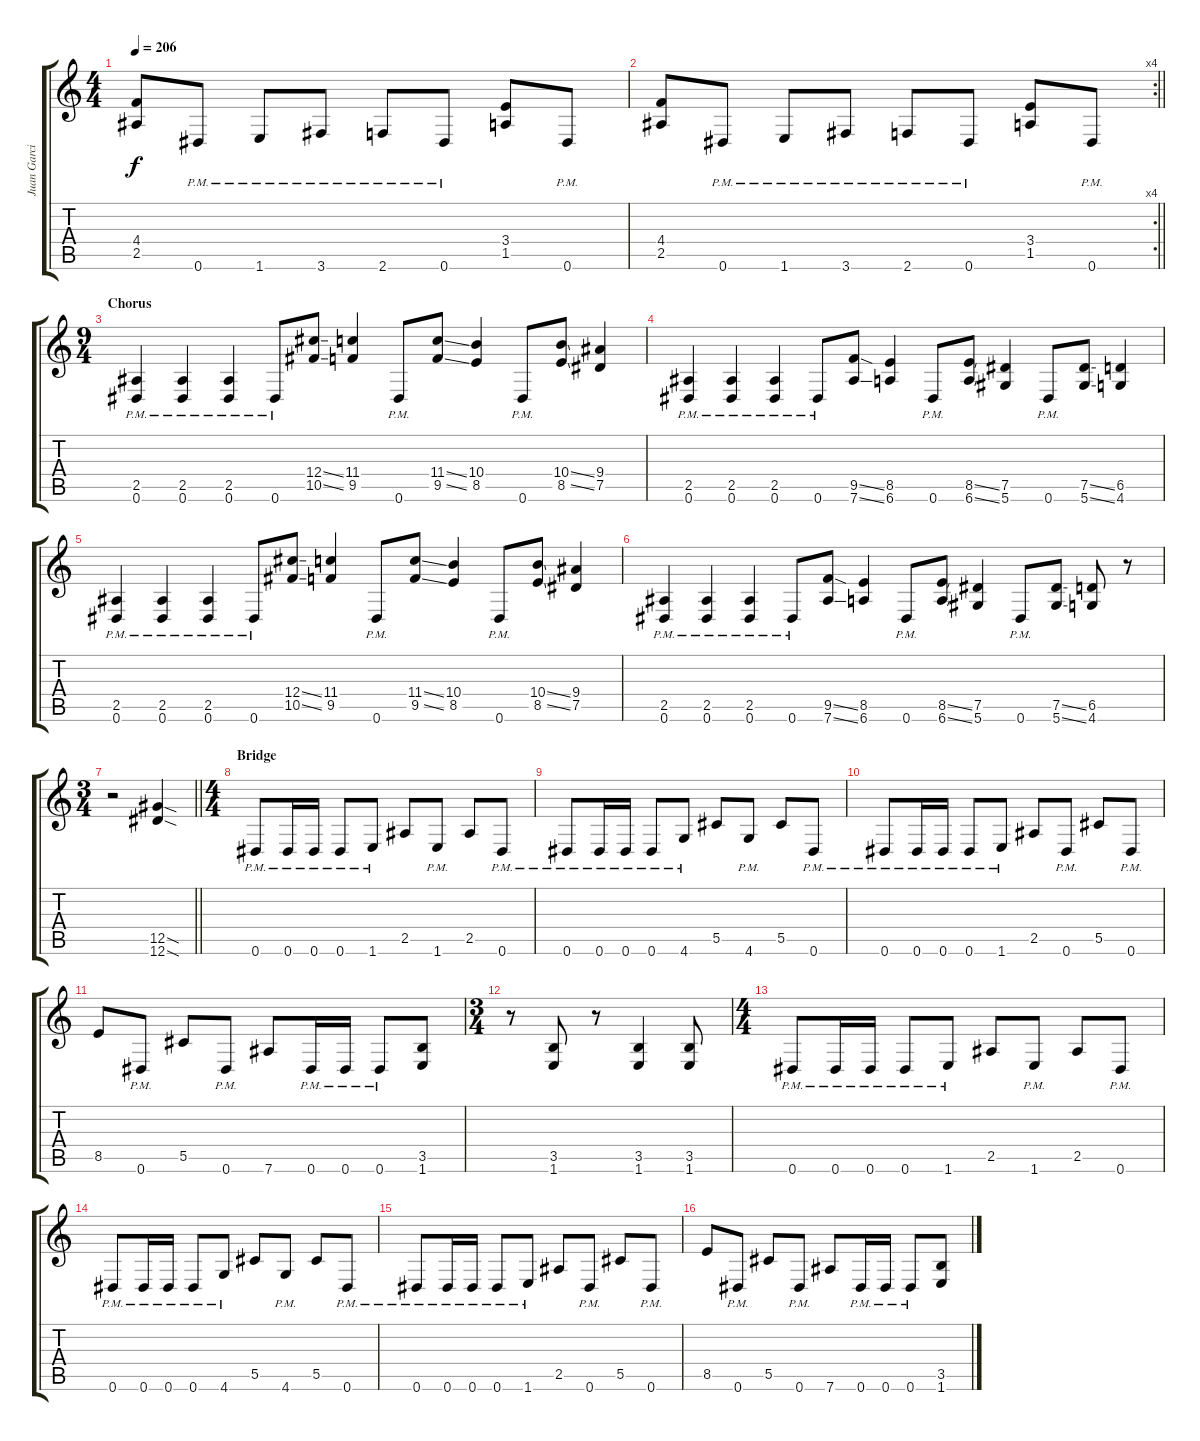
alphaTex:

\track ("Juan Garcia" "Juan Garci") {instrument distortionguitar}
\staff {score tabs}
\tuning (Eb4 Bb3 Gb3 Db3 Ab2 Eb2) {hide}
\ts (4 4)
\tempo 206
\clef g2
\ks c
(4.4 2.5).8{dy f} 0.6{pm}.8 1.6{pm}.8 3.6{pm}.8 2.6{pm}.8 0.6{pm}.8 (3.4 1.5).8 0.6{pm}.8 |
\rc 4
\barLineRight lightlight
(4.4 2.5).8 0.6{pm}.8 1.6{pm}.8 3.6{pm}.8 2.6{pm}.8 0.6{pm}.8 (3.4 1.5).8 0.6{pm}.8 |
\ts (9 4)
\section ("" "Chorus")
(2.5{pm} 0.6{pm}).4 (2.5{pm} 0.6{pm}).4 (2.5{pm} 0.6{pm}).4 0.6{pm}.8 (12.4{ss} 10.5{ss}).8 (11.4 9.5).4 0.6{pm}.8 (11.4{ss} 9.5{ss}).8 (10.4 8.5).4 0.6{pm}.8 (10.4{ss} 8.5{ss}).8 (9.4 7.5).4 |
(2.5{pm} 0.6{pm}).4 (2.5{pm} 0.6{pm}).4 (2.5{pm} 0.6{pm}).4 0.6{pm}.8 (9.5{ss} 7.6{ss}).8 (8.5 6.6).4 0.6{pm}.8 (8.5{ss} 6.6{ss}).8 (7.5 5.6).4 0.6{pm}.8 (7.5{ss} 5.6{ss}).8 (6.5 4.6).4 |
(2.5{pm} 0.6{pm}).4 (2.5{pm} 0.6{pm}).4 (2.5{pm} 0.6{pm}).4 0.6{pm}.8 (12.4{ss} 10.5{ss}).8 (11.4 9.5).4 0.6{pm}.8 (11.4{ss} 9.5{ss}).8 (10.4 8.5).4 0.6{pm}.8 (10.4{ss} 8.5{ss}).8 (9.4 7.5).4 |
(2.5{pm} 0.6{pm}).4 (2.5{pm} 0.6{pm}).4 (2.5{pm} 0.6{pm}).4 0.6{pm}.8 (9.5{ss} 7.6{ss}).8 (8.5 6.6).4 0.6{pm}.8 (8.5{ss} 6.6{ss}).8 (7.5 5.6).4 0.6{pm}.8 (7.5{ss} 5.6{ss}).8 (6.5 4.6).8 r.8 |
\ts (3 4)
\barLineRight lightlight
r.2 (12.5{sod} 12.6{sod}).4 |
\ts (4 4)
\section ("" "Bridge")
0.6{pm}.8 0.6{pm}.16 0.6{pm}.16 0.6{pm}.8 1.6{pm}.8 2.5.8 1.6{pm}.8 2.5.8 0.6{pm}.8 |
0.6{pm}.8 0.6{pm}.16 0.6{pm}.16 0.6{pm}.8 4.6{pm}.8 5.5.8 4.6{pm}.8 5.5.8 0.6{pm}.8 |
0.6{pm}.8 0.6{pm}.16 0.6{pm}.16 0.6{pm}.8 1.6{pm}.8 2.5.8 0.6{pm}.8 5.5.8 0.6{pm}.8 |
8.5.8 0.6{pm}.8 5.5.8 0.6{pm}.8 7.6.8 0.6{pm}.16 0.6{pm}.16 0.6{pm}.8 (3.5 1.6).8 |
\ts (3 4)
r.8 (3.5 1.6).8 r.8 (3.5 1.6).4 (3.5 1.6).8 |
\ts (4 4)
0.6{pm}.8 0.6{pm}.16 0.6{pm}.16 0.6{pm}.8 1.6{pm}.8 2.5.8 1.6{pm}.8 2.5.8 0.6{pm}.8 |
0.6{pm}.8 0.6{pm}.16 0.6{pm}.16 0.6{pm}.8 4.6{pm}.8 5.5.8 4.6{pm}.8 5.5.8 0.6{pm}.8 |
0.6{pm}.8 0.6{pm}.16 0.6{pm}.16 0.6{pm}.8 1.6{pm}.8 2.5.8 0.6{pm}.8 5.5.8 0.6{pm}.8 |
8.5.8 0.6{pm}.8 5.5.8 0.6{pm}.8 7.6.8 0.6{pm}.16 0.6{pm}.16 0.6{pm}.8 (3.5 1.6).8
